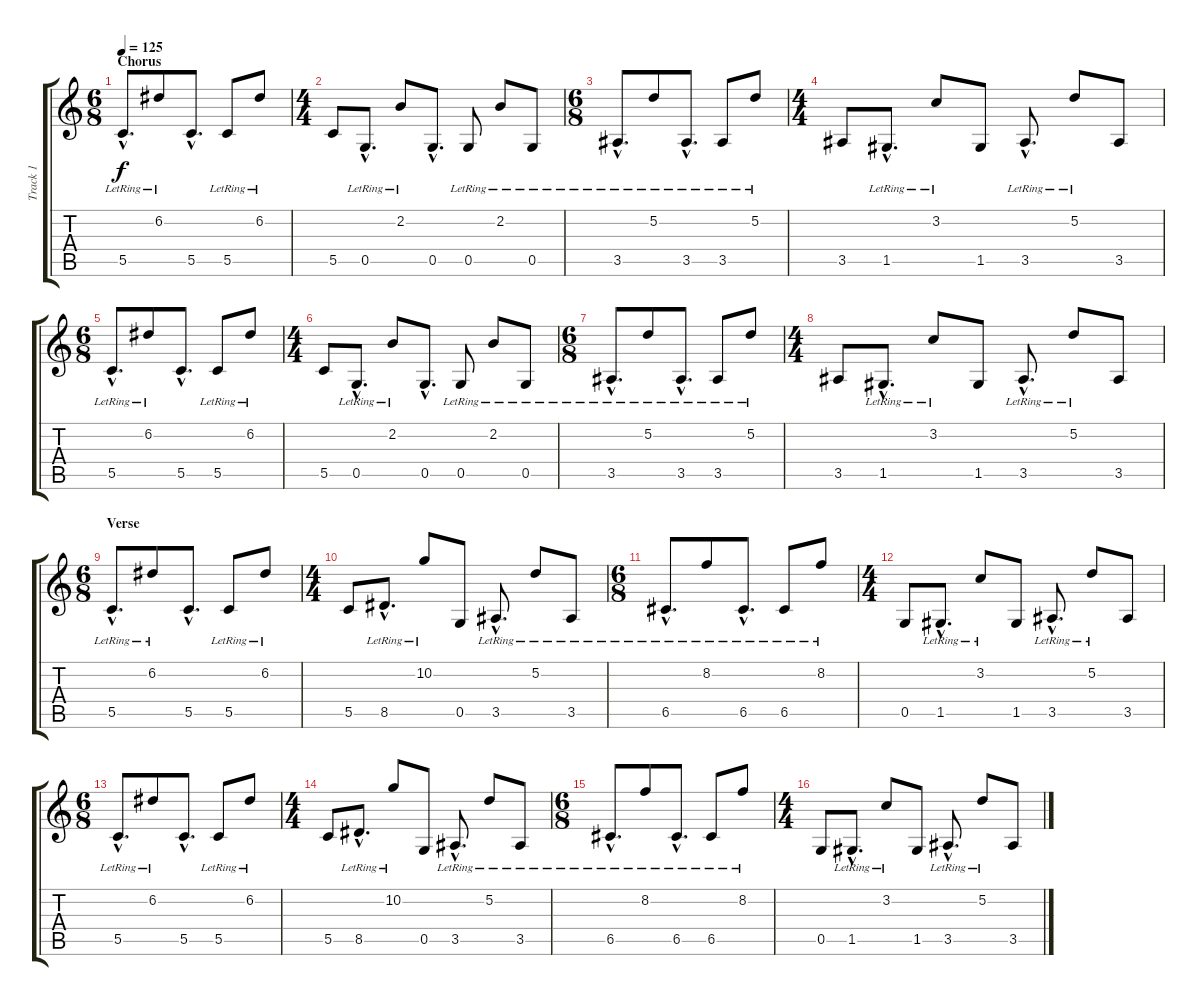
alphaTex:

\track ("Track 1" "Track 1") {instrument acousticguitarsteel}
\staff {score tabs}
\tuning (D4 A3 F3 C3 G2 C2) {hide}
\ts (6 8)
\section ("" "Chorus")
\tempo 125
\clef g2
\ks c
5.5{hac lr}.8{d dy f} 6.2{lr}.8 5.5{hac}.8{d} 5.5{lr}.8 6.2{lr}.8 |
\ts (4 4)
5.5.8 0.5{hac lr}.8{d} 2.2{lr}.8 0.5{hac}.8{d} 0.5{lr}.8 2.2{lr}.8 0.5{lr}.8 |
\ts (6 8)
3.5{hac lr}.8{d} 5.2{lr}.8 3.5{hac lr}.8{d} 3.5{lr}.8 5.2{lr}.8 |
\ts (4 4)
3.5.8 1.5{hac lr}.8{d} 3.2{lr}.8 1.5.8 3.5{hac lr}.8{d} 5.2{lr}.8 3.5.8 |
\ts (6 8)
5.5{hac lr}.8{d} 6.2{lr}.8 5.5{hac}.8{d} 5.5{lr}.8 6.2{lr}.8 |
\ts (4 4)
5.5.8 0.5{hac lr}.8{d} 2.2{lr}.8 0.5{hac}.8{d} 0.5{lr}.8 2.2{lr}.8 0.5{lr}.8 |
\ts (6 8)
3.5{hac lr}.8{d} 5.2{lr}.8 3.5{hac lr}.8{d} 3.5{lr}.8 5.2{lr}.8 |
\ts (4 4)
3.5.8 1.5{hac lr}.8{d} 3.2{lr}.8 1.5.8 3.5{hac lr}.8{d} 5.2{lr}.8 3.5.8 |
\ts (6 8)
\section ("" "Verse")
5.5{hac lr}.8{d} 6.2{lr}.8 5.5{hac}.8{d} 5.5{lr}.8 6.2{lr}.8 |
\ts (4 4)
5.5.8 8.5{hac lr}.8{d} 10.2{lr}.8 0.5.8 3.5{hac lr}.8{d} 5.2{lr}.8 3.5{lr}.8 |
\ts (6 8)
6.5{hac lr}.8{d} 8.2{lr}.8 6.5{hac lr}.8{d} 6.5{lr}.8 8.2{lr}.8 |
\ts (4 4)
0.5.8 1.5{hac lr}.8{d} 3.2{lr}.8 1.5.8 3.5{hac lr}.8{d} 5.2{lr}.8 3.5.8 |
\ts (6 8)
5.5{hac lr}.8{d} 6.2{lr}.8 5.5{hac}.8{d} 5.5{lr}.8 6.2{lr}.8 |
\ts (4 4)
5.5.8 8.5{hac lr}.8{d} 10.2{lr}.8 0.5.8 3.5{hac lr}.8{d} 5.2{lr}.8 3.5{lr}.8 |
\ts (6 8)
6.5{hac lr}.8{d} 8.2{lr}.8 6.5{hac lr}.8{d} 6.5{lr}.8 8.2{lr}.8 |
\ts (4 4)
0.5.8 1.5{hac lr}.8{d} 3.2{lr}.8 1.5.8 3.5{hac lr}.8{d} 5.2{lr}.8 3.5.8
